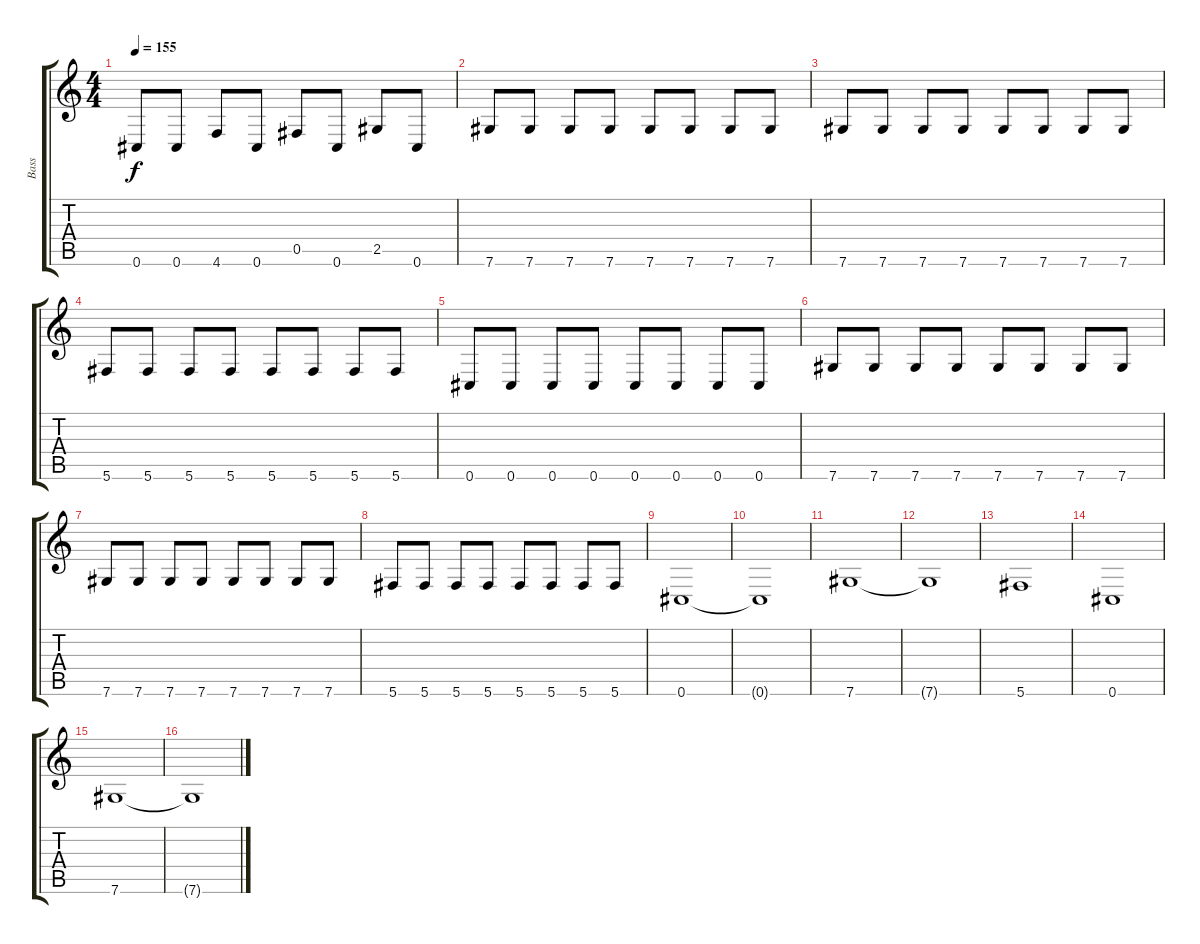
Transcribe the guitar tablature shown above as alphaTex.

\track ("Bass" "Bass") {instrument electricbassfinger}
\staff {score tabs}
\tuning (Db4 Ab3 E3 B2 Gb2 Db2) {hide}
\ts (4 4)
\tempo 155
\clef g2
\ks c
0.6.8{dy f} 0.6.8 4.6.8 0.6.8 0.5.8 0.6.8 2.5.8 0.6.8 |
7.6.8 7.6.8 7.6.8 7.6.8 7.6.8 7.6.8 7.6.8 7.6.8 |
7.6.8 7.6.8 7.6.8 7.6.8 7.6.8 7.6.8 7.6.8 7.6.8 |
5.6.8 5.6.8 5.6.8 5.6.8 5.6.8 5.6.8 5.6.8 5.6.8 |
0.6.8 0.6.8 0.6.8 0.6.8 0.6.8 0.6.8 0.6.8 0.6.8 |
7.6.8 7.6.8 7.6.8 7.6.8 7.6.8 7.6.8 7.6.8 7.6.8 |
7.6.8 7.6.8 7.6.8 7.6.8 7.6.8 7.6.8 7.6.8 7.6.8 |
5.6.8 5.6.8 5.6.8 5.6.8 5.6.8 5.6.8 5.6.8 5.6.8 |
0.6.1 |
0.6{t}.1 |
7.6.1 |
7.6{t}.1 |
5.6.1 |
0.6.1 |
7.6.1 |
7.6{t}.1
